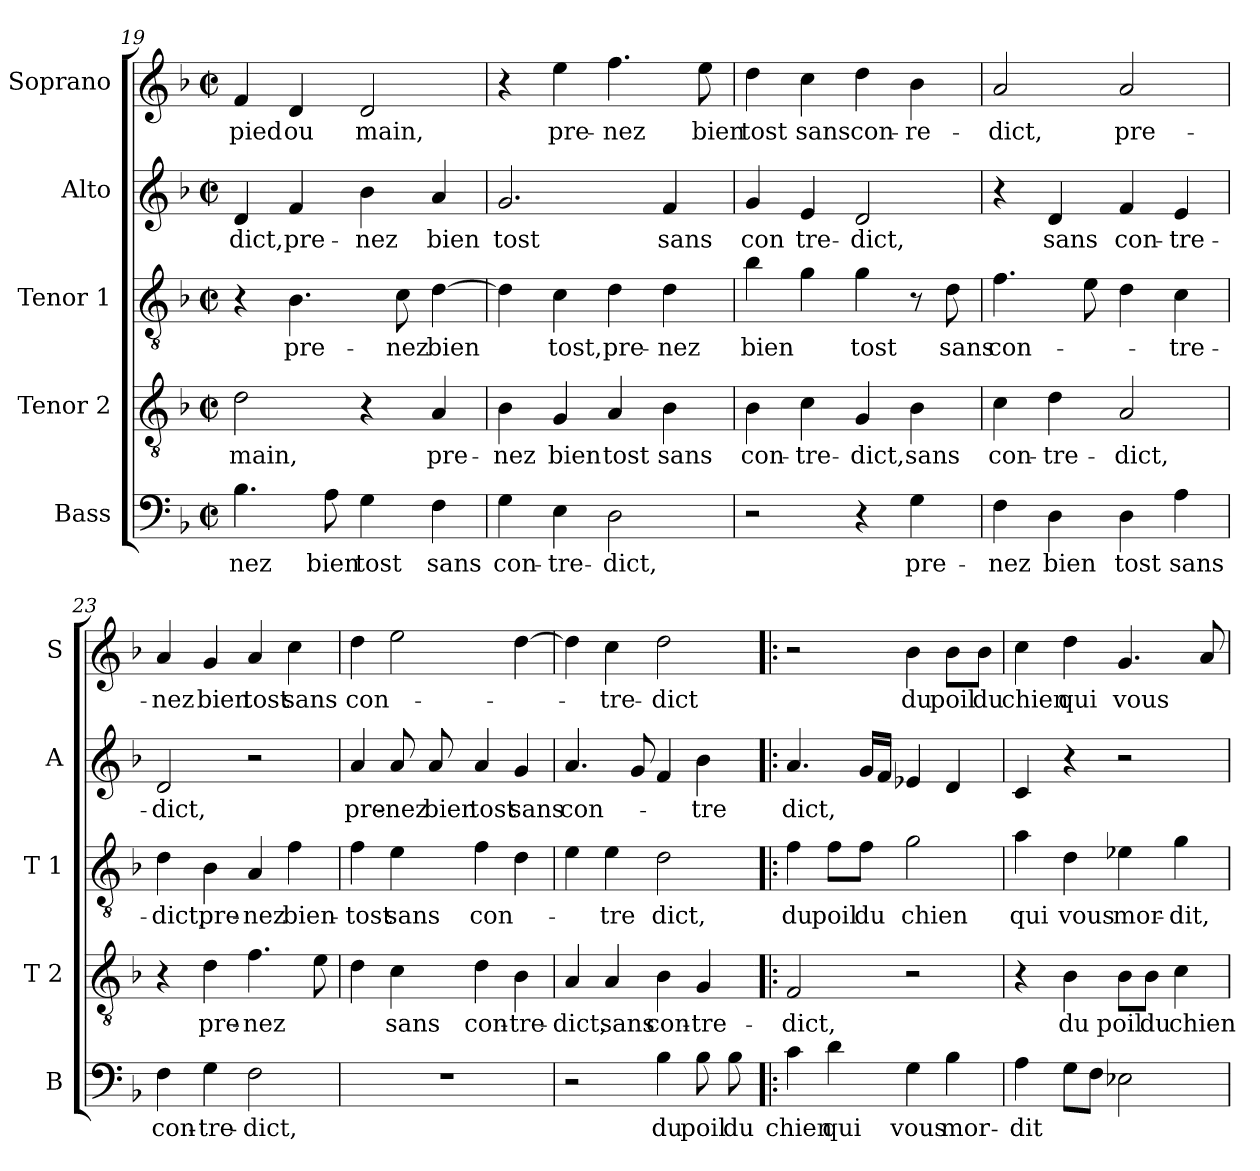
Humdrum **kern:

**kern	**text	**kern	**text	**kern	**text	**kern	**text	**kern	**text
*part5	*part5	*part4	*part4	*part3	*part3	*part2	*part2	*part1	*part1
*staff5	*staff5	*staff4	*staff4	*staff3	*staff3	*staff2	*staff2	*staff1	*staff1
*I"Bass	*	*I"Tenor 2	*	*I"Tenor 1	*	*I"Alto	*	*I"Soprano	*
*I'B	*	*I'T 2	*	*I'T 1	*	*I'A	*	*I'S	*
*clefF4	*	*clefGv2	*	*clefGv2	*	*clefG2	*	*clefG2	*
*k[b-]	*	*k[b-]	*	*k[b-]	*	*k[b-]	*	*k[b-]	*
*F:	*	*F:	*	*F:	*	*F:	*	*F:	*
*M2/2	*	*M2/2	*	*M2/2	*	*M2/2	*	*M2/2	*
*met(c|)	*	*met(c|)	*	*met(c|)	*	*met(c|)	*	*met(c|)	*
=19	=19	=19	=19	=19	=19	=19	=19	=19	=19
4.B-\	-nez	2d\	main,	4r	.	4d/	-dict,	4f/	pied
.	.	.	.	4.B-\	pre-	4f/	pre-	4d/	ou
8A\	bien	.	.	.	.	.	.	.	.
4G\	tost	4r	.	.	.	4b-\	-nez	2d/	main,
.	.	.	.	8c\	-nez	.	.	.	.
4F\	sans	4A/	pre-	[4d\	bien	4a/	bien	.	.
=20	=20	=20	=20	=20	=20	=20	=20	=20	=20
4G\	con-	4B-\	-nez	4d\]	.	2.g/	tost	4r	.
4E\	-tre-	4G/	bien	4c\	tost,	.	.	4ee\	pre-
2D\	-dict,	4A/	tost	4d\	pre-	.	.	4.ff\	-nez
.	.	4B-\	sans	4d\	-nez	4f/	sans	.	.
.	.	.	.	.	.	.	.	8ee\	bien
!!LO:LB:g=z
=21	=21	=21	=21	=21	=21	=21	=21	=21	=21
2r	.	4B-\	con-	4b-\	bien	4g/	con	4dd\	tost
.	.	4c\	-tre-	4g\	.	4e/	tre-	4cc\	sans
4r	.	4G/	-dict,	4g\	tost	2d/	-dict,	4dd\	con-
4G\	pre-	4B-\	sans	8r	.	.	.	4b-\	-re-
.	.	.	.	8d\	sans	.	.	.	.
=22	=22	=22	=22	=22	=22	=22	=22	=22	=22
4F\	-nez	4c\	con-	4.f\	con-	4r	.	2a/	-dict,
4D\	bien	4d\	-tre-	.	.	4d/	sans	.	.
.	.	.	.	8e\	.	.	.	.	.
4D\	tost	2A/	-dict,	4d\	.	4f/	con-	2a/	pre-
4A\	sans	.	.	4c\	-tre-	4e/	-tre-	.	.
=23	=23	=23	=23	=23	=23	=23	=23	=23	=23
4F\	con-	4r	.	4d\	-dict,	2d/	-dict,	4a/	-nez
4G\	-tre-	4d\	pre-	4B-\	pre-	.	.	4g/	bien
2F\	-dict,	4.f\	-nez	4A/	-nez	2r	.	4a/	tost
.	.	.	.	4f\	bien-	.	.	4cc\	sans
.	.	8e\	.	.	.	.	.	.	.
=24	=24	=24	=24	=24	=24	=24	=24	=24	=24
1r	.	4d\	.	4f\	-tost	4a/	pre-	4dd\	con-
.	.	4c\	sans	4e\	sans	8a/	-nez	2ee\	.
.	.	.	.	.	.	8a/	bien	.	.
.	.	4d\	con-	4f\	con-	4a/	tost	.	.
.	.	4B-\	-tre-	4d\	.	4g/	sans	[4dd\	.
=25	=25	=25	=25	=25	=25	=25	=25	=25	=25
2r	.	4A/	-dict,	4e\	.	4.a/	con-	4dd\]	.
.	.	4A/	sans	4e\	-tre	.	.	4cc\	-tre-
.	.	.	.	.	.	8g/	.	.	.
4B-\	du	4B-\	con-	2d\	dict,	4f/	.	2dd\	-dict
8B-\	poil	4G/	-tre-	.	.	4b-\	-tre	.	.
8B-\	du	.	.	.	.	.	.	.	.
!!LO:PB:g=z
=26!|:	=26!|:	=26!|:	=26!|:	=26!|:	=26!|:	=26!|:	=26!|:	=26!|:	=26!|:
4c\	chien	2F/	-dict,	4f\	du	4.a/	dict,	2r	.
4d\	qui	.	.	8f\L	poil	.	.	.	.
.	.	.	.	8f\J	du	16g/LL	.	.	.
.	.	.	.	.	.	16f/JJ	.	.	.
4G\	vous	2r	.	2g\	chien	4e-X/	.	4b-\	du
4B-\	mor-	.	.	.	.	4d/	.	8b-\L	poil
.	.	.	.	.	.	.	.	8b-\J	du
=27	=27	=27	=27	=27	=27	=27	=27	=27	=27
4A\	-dit	4r	.	4a\	qui	4c/	.	4cc\	chien
8G\L	.	4B-\	du	4d\	vous	4r	.	4dd\	qui
8F\J	.	.	.	.	.	.	.	.	.
2E-X\	.	8B-\L	poil	4e-X\	mor-	2r	.	4.g/	vous
.	.	8B-\J	du	.	.	.	.	.	.
.	.	4c\	chien	4g\	-dit,	.	.	.	.
.	.	.	.	.	.	.	.	8a/	.
=	=	=	=	=	=	=	=	=	=
*-	*-	*-	*-	*-	*-	*-	*-	*-	*-
